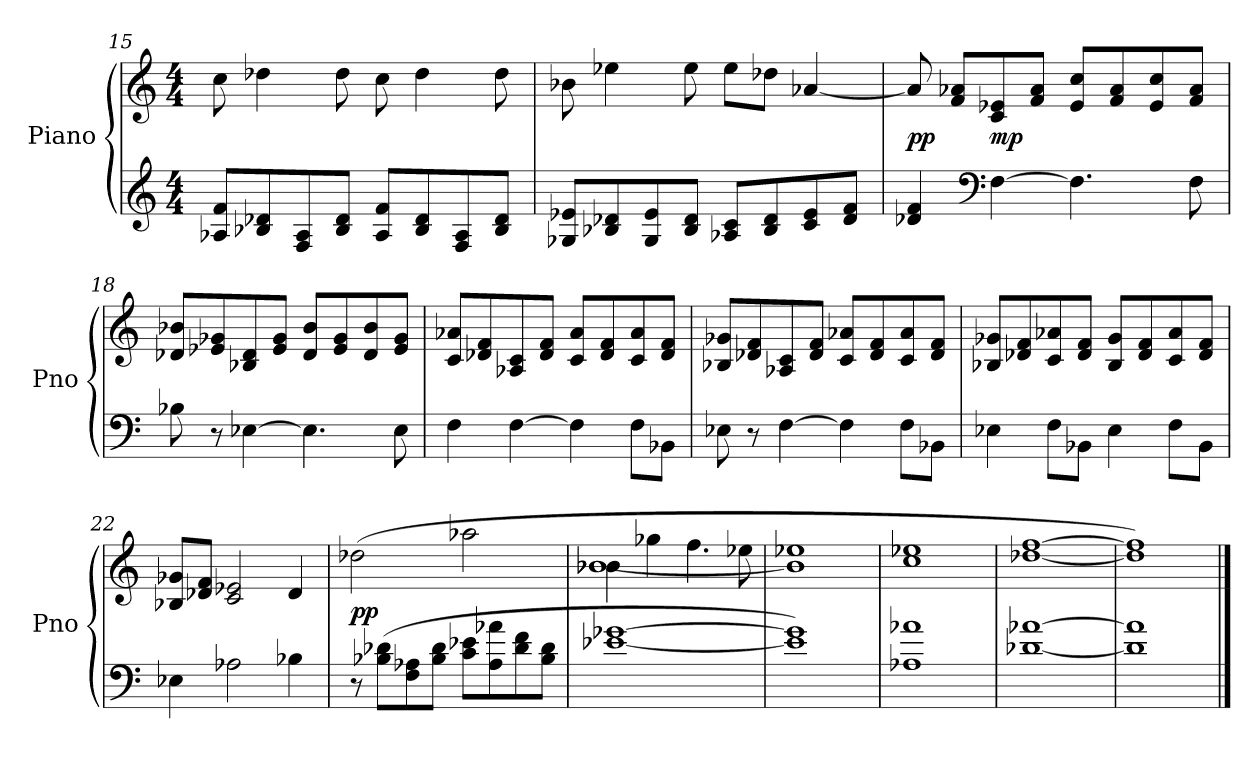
**kern	**kern	**dynam
*part1	*part1	*part1
*staff2	*staff1	*staff1/2
*I"Piano	*	*
*I'Pno	*	*
*clefG2	*clefG2	*
*k[]	*k[]	*
*M4/4	*M4/4	*
=15	=15	=15
8A-X/ 8f/L	8cc\	.
8B-X/ 8d-X/	4dd-X\	.
8F/ 8A-/	.	.
8B-/ 8d-/J	8dd-\	.
8A-/ 8f/L	8cc\	.
8B-/ 8d-/	4dd-\	.
8F/ 8A-/	.	.
8B-/ 8d-/J	8dd-\	.
=16	=16	=16
8G-X/ 8e-X/L	8b-X\	.
8B-X/ 8d-X/	4ee-X\	.
8G-/ 8e-/	.	.
8B-/ 8d-/J	8ee-\	.
8A-X/ 8c/L	8ee-\L	.
8B-/ 8d-/	8dd-X\J	.
8c/ 8e-/	[4a-X/	.
8d-/ 8f/J	.	.
=17	=17	=17
4d-X/ 4f/	8a-/]	pp
.	8f/ 8a-X/L	.
*clefF4	*	*
[4F\	8c/ 8e-X/	mp
.	8f/ 8a-/J	.
4.F\]	8e-/ 8cc/L	.
.	8f/ 8a-/	.
.	8e-/ 8cc/	.
8F\	8f/ 8a-/J	.
=18	=18	=18
8B-X\	8d-X/ 8b-X/L	.
8r	8e-X/ 8g-X/	.
[4E-X\	8B-X/ 8d-/	.
.	8e-/ 8g-/J	.
4.E-\]	8d-/ 8b-/L	.
.	8e-/ 8g-/	.
.	8d-/ 8b-/	.
8E-\	8e-/ 8g-/J	.
=19	=19	=19
4F\	8c/ 8a-X/L	.
.	8d-X/ 8f/	.
[4F\	8A-X/ 8c/	.
.	8d-/ 8f/J	.
4F\]	8c/ 8a-/L	.
.	8d-/ 8f/	.
8F\L	8c/ 8a-/	.
8BB-X\J	8d-/ 8f/J	.
=20	=20	=20
8E-X\	8B-X/ 8g-X/L	.
8r	8d-X/ 8f/	.
[4F\	8A-X/ 8c/	.
.	8d-/ 8f/J	.
4F\]	8c/ 8a-X/L	.
.	8d-/ 8f/	.
8F\L	8c/ 8a-/	.
8BB-X\J	8d-/ 8f/J	.
=21	=21	=21
4E-X\	8B-X/ 8g-X/L	.
.	8d-X/ 8f/	.
8F\L	8c/ 8a-X/	.
8BB-X\J	8d-/ 8f/J	.
4E-\	8B-/ 8g-/L	.
.	8d-/ 8f/	.
8F\L	8c/ 8a-/	.
8BB-\J	8d-/ 8f/J	.
=22	=22	=22
4E-X\	8B-X/ 8g-X/L	.
.	8d-X/ 8f/J	.
2A-X\	2c/ 2e-X/	.
4B-X\	4d-/	.
=23	=23	=23
8r	(2dd-X\	pp
(8B-X\ 8d-X\L	.	.
8F\ 8A-X\	.	.
8B-\ 8d-\J	.	.
8c\ 8e-X\L	2aa-X\	.
8A-\ 8a-X\	.	.
8d-\ 8f\	.	.
8B-\ 8d-\J	.	.
=24	=24	=24
*	*^	*
[1e-X [1g-X	4b-X\	[1b-X	.
.	4gg-X\	.	.
.	4.ff\	.	.
.	8ee-X\	.	.
*	*v	*v	*
=25	=25	=25
1e-] 1g-])	1b-] 1ee-X	.
=26	=26	=26
1A-X 1a-X	1cc 1ee-X	.
=27	=27	=27
[1d-X [1a-X	[1dd-X [1ff	.
=28	=28	=28
1d-] 1a-]	1dd-] 1ff])	.
==	==	==
*-	*-	*-
